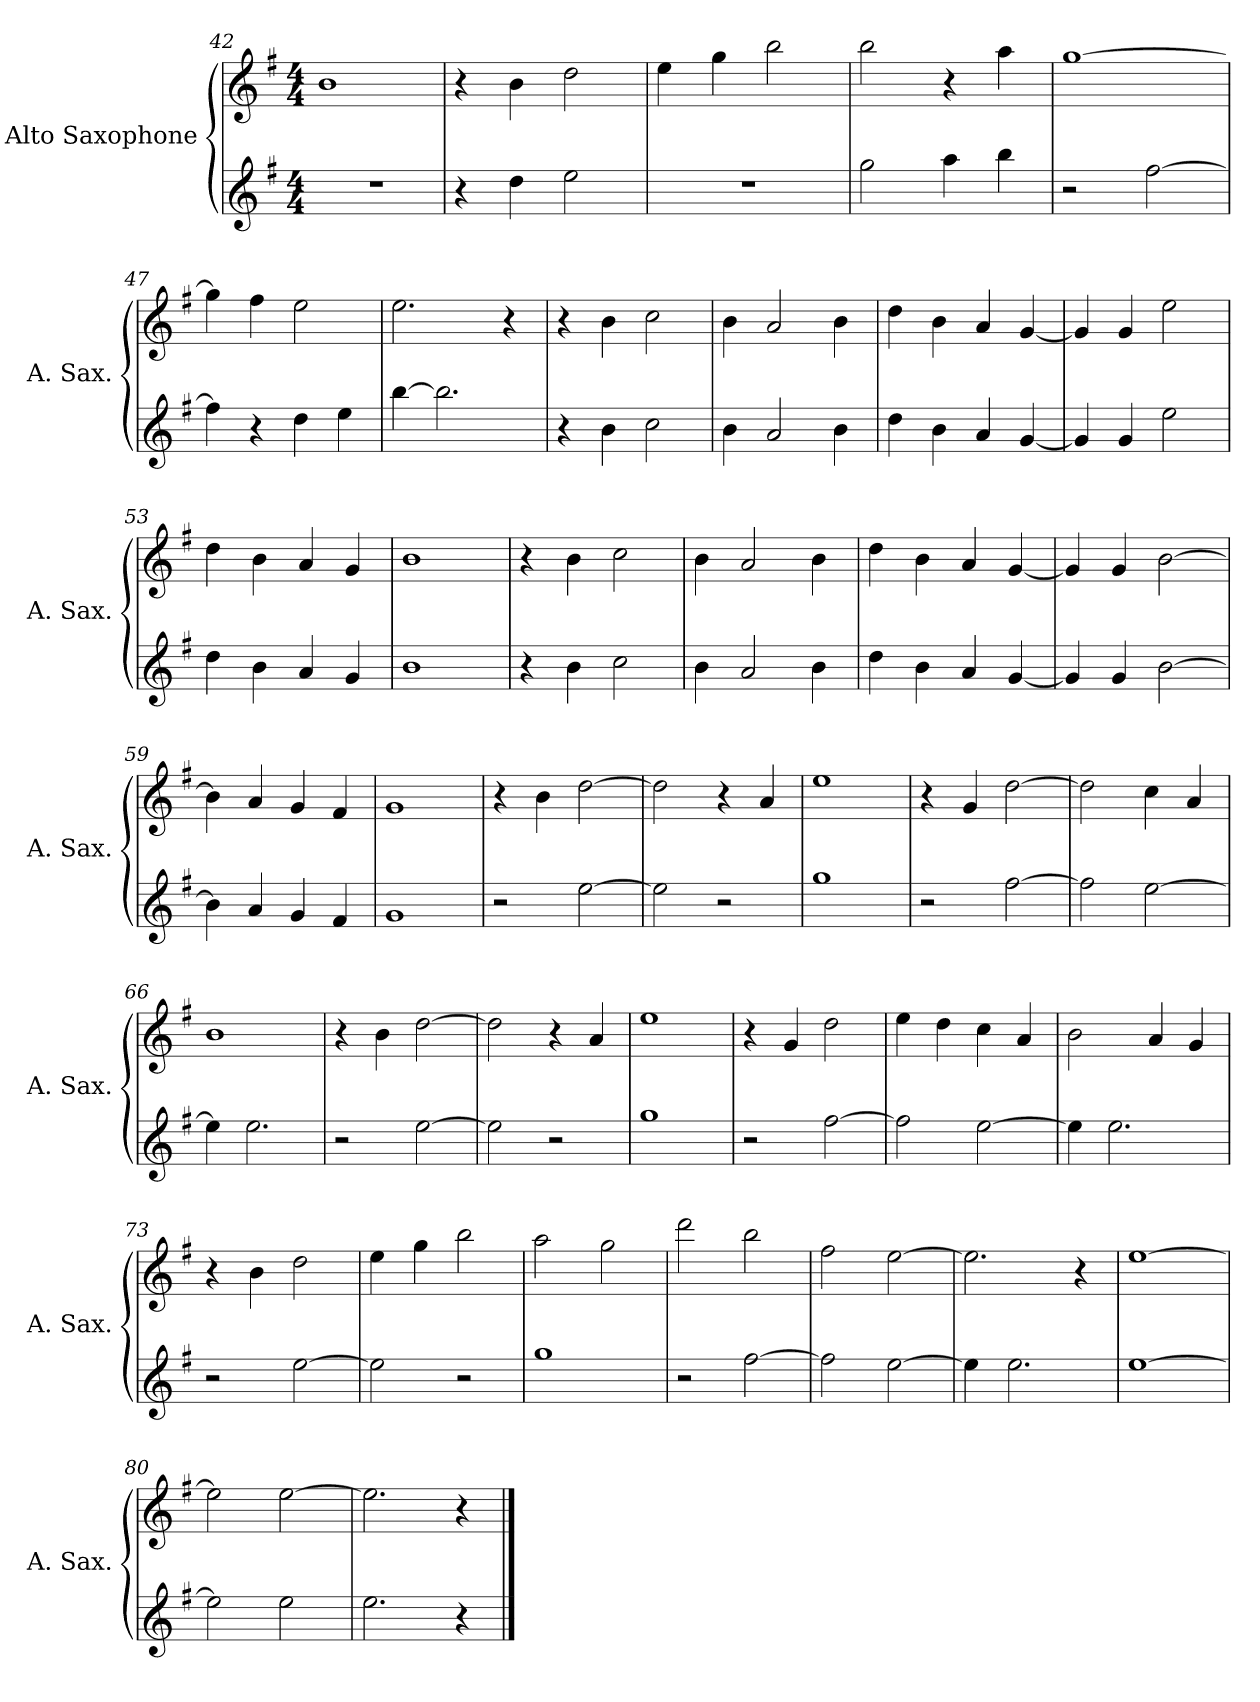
**kern	**kern
*part2	*part1
*staff2	*staff1
*I"Alto Saxophone	*I"Alto Saxophone
*I'A. Sax.	*I'A. Sax.
*clefG2	*clefG2
*ITrd5c9	*ITrd5c9
*k[b-e-]	*k[b-e-]
*M4/4	*M4/4
=42	=42
1r	1d
=43	=43
4r	4r
4f\	4d\
2g\	2f\
=44	=44
1r	4g\
.	4b-\
.	2dd\
=45	=45
2b-\	2dd\
4cc\	4r
4dd\	4cc\
!!LO:LB:g=z
=46	=46
2r	[1b-
[2a\	.
=47	=47
4a\]	4b-\]
4r	4a\
4f\	2g\
4g\	.
=48	=48
[4dd\	2.g\
2.dd\]	.
.	4r
=49	=49
4r	4r
4d\	4d\
2e-\	2e-\
=50	=50
4d\	4d\
2c/	2c/
4d\	4d\
=51	=51
4f\	4f\
4d\	4d\
4c/	4c/
[4B-/	[4B-/
=52	=52
4B-/]	4B-/]
4B-/	4B-/
2g\	2g\
=53	=53
4f\	4f\
4d\	4d\
4c/	4c/
4B-/	4B-/
=54	=54
1d	1d
=55	=55
4r	4r
4d\	4d\
2e-\	2e-\
=56	=56
4d\	4d\
2c/	2c/
4d\	4d\
!!LO:LB:g=z
=57	=57
4f\	4f\
4d\	4d\
4c/	4c/
[4B-/	[4B-/
=58	=58
4B-/]	4B-/]
4B-/	4B-/
[2d\	[2d\
=59	=59
4d\]	4d\]
4c/	4c/
4B-/	4B-/
4A/	4A/
=60	=60
1B-	1B-
=61	=61
2r	4r
.	4d\
[2g\	[2f\
=62	=62
2g\]	2f\]
2r	4r
.	4c/
=63	=63
1b-	1g
=64	=64
2r	4r
.	4B-/
[2a\	[2f\
=65	=65
2a\]	2f\]
[2g\	4e-\
.	4c/
=66	=66
4g\]	1d
2.g\	.
=67	=67
2r	4r
.	4d\
[2g\	[2f\
!!LO:PB:g=z
=68	=68
2g\]	2f\]
2r	4r
.	4c/
=69	=69
1b-	1g
=70	=70
2r	4r
.	4B-/
[2a\	2f\
=71	=71
2a\]	4g\
.	4f\
[2g\	4e-\
.	4c/
=72	=72
4g\]	2d\
2.g\	.
.	4c/
.	4B-/
=73	=73
2r	4r
.	4d\
[2g\	2f\
=74	=74
2g\]	4g\
.	4b-\
2r	2dd\
=75	=75
1b-	2cc\
.	2b-\
=76	=76
2r	2ff\
[2a\	2dd\
=77	=77
2a\]	2a\
[2g\	[2g\
=78	=78
4g\]	2.g\]
2.g\	.
.	4r
=79	=79
[1g	[1g
!!LO:LB:g=z
=80	=80
2g\]	2g\]
2g\	[2g\
=81	=81
2.g\	2.g\]
4r	4r
==	==
*-	*-
